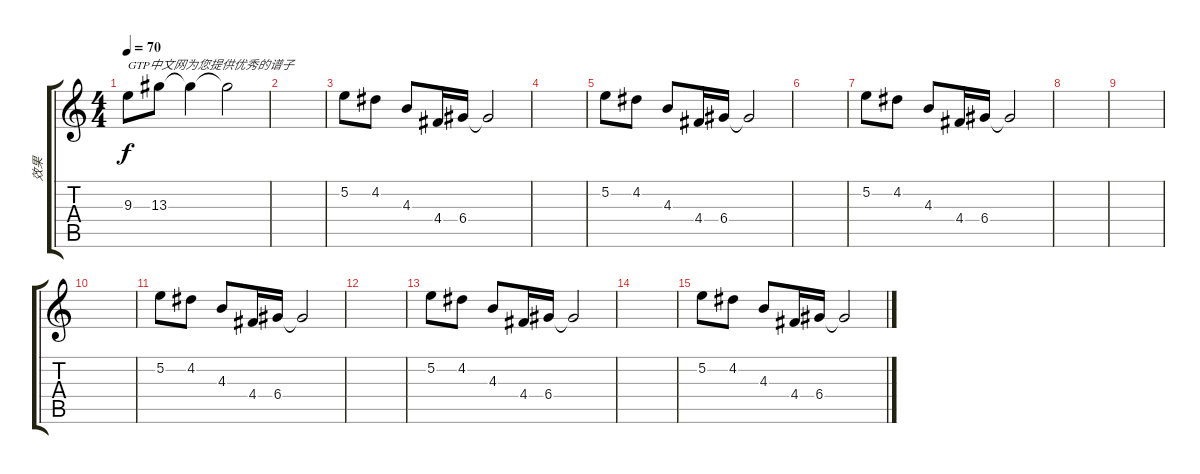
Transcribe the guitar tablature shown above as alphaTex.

\track ("效果" "效果") {instrument distortionguitar}
\staff {score tabs}
\tuning (E4 B3 G3 D3 A2 E2) {hide}
\ts (4 4)
\tempo 70
\clef g2
\ks c
9.3.8{txt "GTP中文网为您提供优秀的谱子" dy f} 13.3.8 13.3{t}.4 13.3{t}.2 |
|
5.2.8{volume 10} 4.2.8 4.3.8 4.4.16 6.4.16 6.4{t}.2 |
|
5.2.8{volume 10} 4.2.8 4.3.8 4.4.16 6.4.16 6.4{t}.2 |
|
5.2.8{volume 10} 4.2.8 4.3.8 4.4.16 6.4.16 6.4{t}.2 |
|
|
|
5.2.8{volume 10} 4.2.8 4.3.8 4.4.16 6.4.16 6.4{t}.2 |
|
5.2.8{volume 10} 4.2.8 4.3.8 4.4.16 6.4.16 6.4{t}.2 |
|
5.2.8{volume 10} 4.2.8 4.3.8 4.4.16 6.4.16 6.4{t}.2
